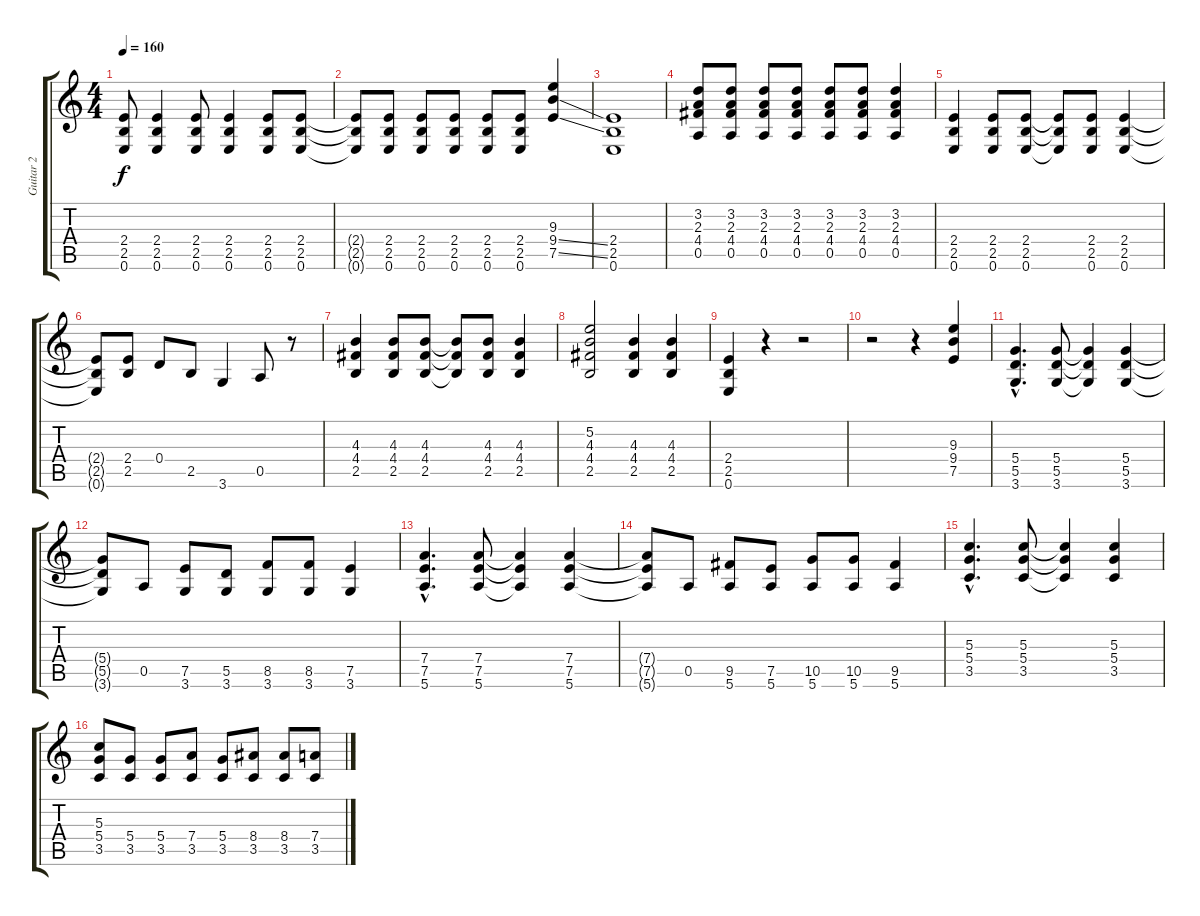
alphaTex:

\track ("Guitar 2" "Guitar 2") {instrument overdrivenguitar}
\staff {score tabs}
\tuning (E4 B3 G3 D3 A2 E2) {hide}
\ts (4 4)
\tempo 160
\clef g2
\ks c
(2.4 2.5 0.6).8{dy f} (2.4 2.5 0.6).4 (2.4 2.5 0.6).8 (2.4 2.5 0.6).4 (2.4 2.5 0.6).8 (2.4 2.5 0.6).8 |
(2.4{t} 2.5{t} 0.6{t}).8 (2.4 2.5 0.6).8 (2.4 2.5 0.6).8 (2.4 2.5 0.6).8 (2.4 2.5 0.6).8 (2.4 2.5 0.6).8 (9.3 9.4{ss} 7.5{ss}).4 |
(2.4 2.5 0.6).1 |
(3.2 2.3 4.4 0.5).8 (3.2 2.3 4.4 0.5).8 (3.2 2.3 4.4 0.5).8 (3.2 2.3 4.4 0.5).8 (3.2 2.3 4.4 0.5).8 (3.2 2.3 4.4 0.5).8 (3.2 2.3 4.4 0.5).4 |
(2.4 2.5 0.6).4 (2.4 2.5 0.6).8 (2.4 2.5 0.6).8 (2.4{t} 2.5{t} 0.6{t}).8 (2.4 2.5 0.6).8 (2.4 2.5 0.6).4 |
(2.4{t} 2.5{t} 0.6{t}).8 (2.4 2.5).8 0.4.8 2.5.8 3.6.4 0.5.8 r.8 |
(4.3 4.4 2.5).4 (4.3 4.4 2.5).8 (4.3 4.4 2.5).8 (4.3{t} 4.4{t} 2.5{t}).8 (4.3 4.4 2.5).8 (4.3 4.4 2.5).4 |
(5.2 4.3 4.4 2.5).2 (4.3 4.4 2.5).4 (4.3 4.4 2.5).4 |
(2.4 2.5 0.6).4 r.4 r.2 |
r.2 r.4 (9.3 9.4 7.5).4 |
(5.4{hac} 5.5{hac} 3.6{hac}).4{d} (5.4 5.5 3.6).8 (5.4{t} 5.5{t} 3.6{t}).4 (5.4 5.5 3.6).4 |
(5.4{t} 5.5{t} 3.6{t}).8 0.5.8 (7.5 3.6).8 (5.5 3.6).8 (8.5 3.6).8 (8.5 3.6).8 (7.5 3.6).4 |
(7.4{hac} 7.5{hac} 5.6{hac}).4{d} (7.4 7.5 5.6).8 (7.4{t} 7.5{t} 5.6{t}).4 (7.4 7.5 5.6).4 |
(7.4{t} 7.5{t} 5.6{t}).8 0.5.8 (9.5 5.6).8 (7.5 5.6).8 (10.5 5.6).8 (10.5 5.6).8 (9.5 5.6).4 |
(5.3{hac} 5.4{hac} 3.5{hac}).4{d} (5.3 5.4 3.5).8 (5.3{t} 5.4{t} 3.5{t}).4 (5.3 5.4 3.5).4 |
(5.3 5.4 3.5).8 (5.4 3.5).8 (5.4 3.5).8 (7.4 3.5).8 (5.4 3.5).8 (8.4 3.5).8 (8.4 3.5).8 (7.4 3.5).8
